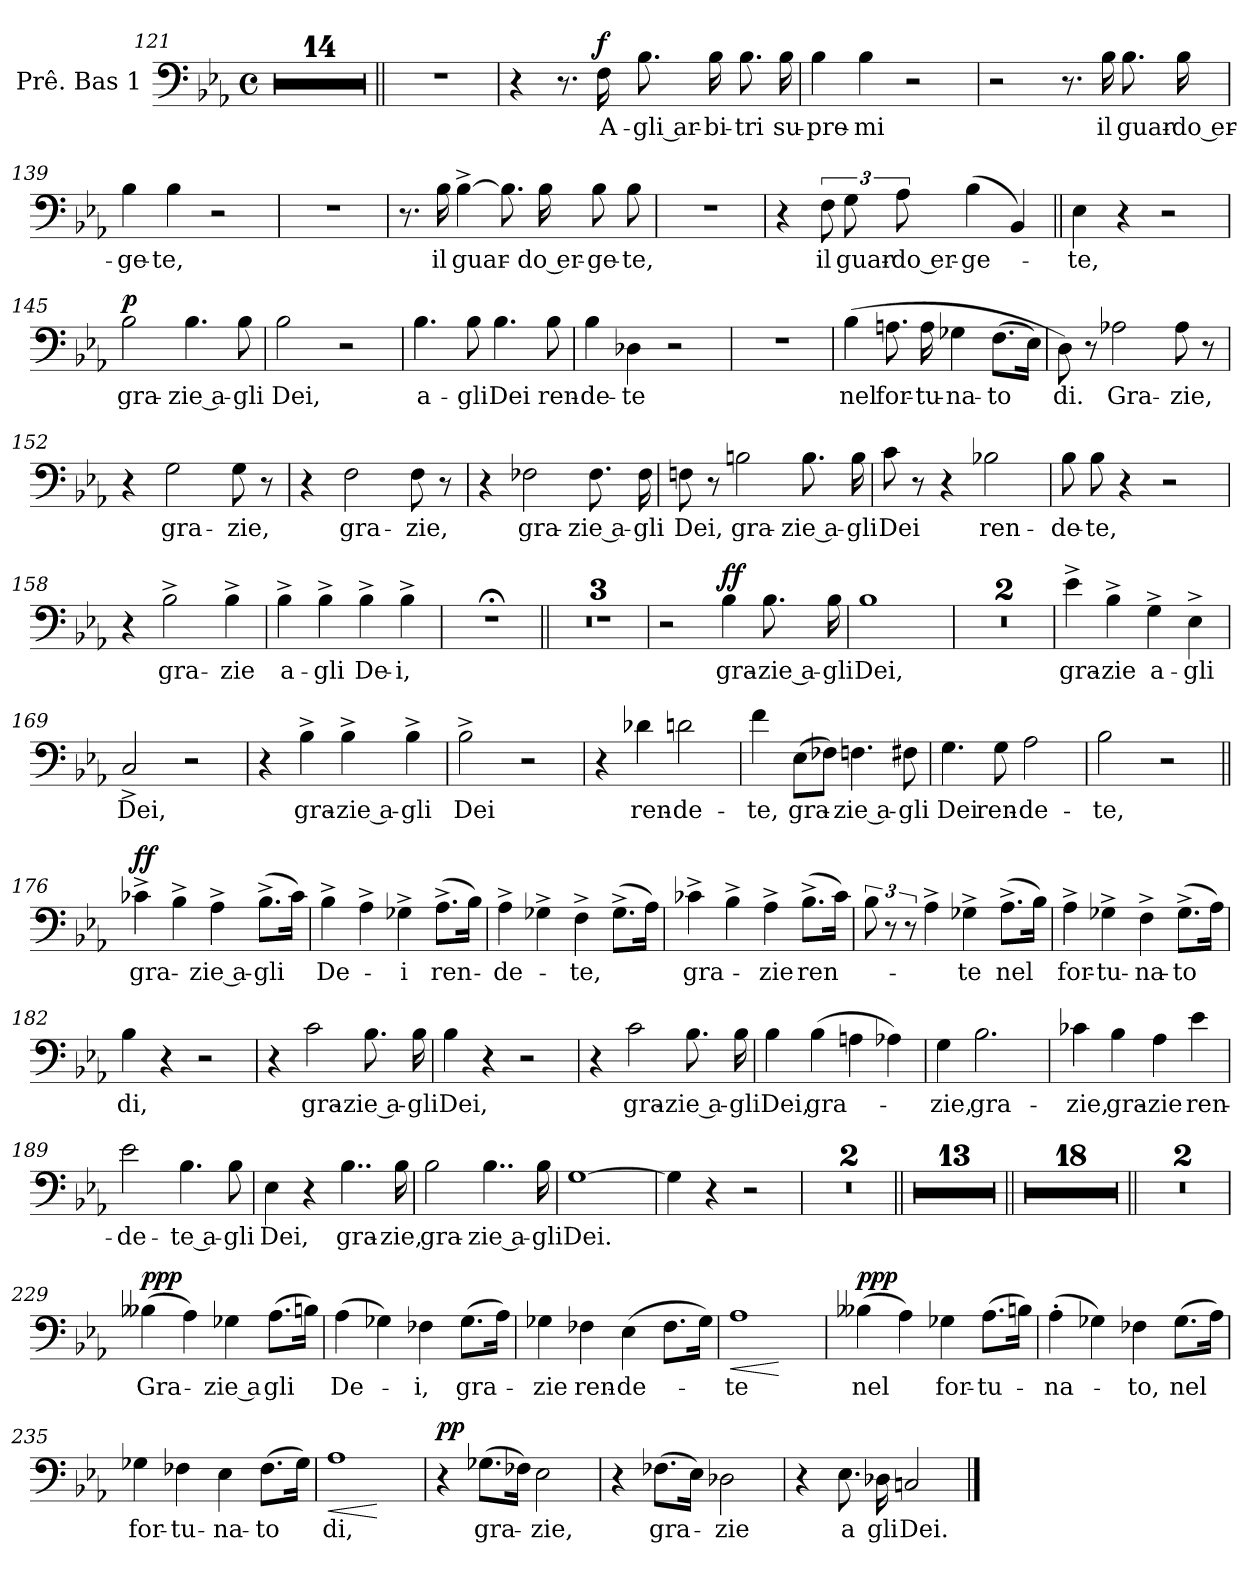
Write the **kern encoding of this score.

**kern	**text	**dynam
*part1	*part1	*part1
*staff1	*staff1	*staff1
*I"Prê. Bas 1	*	*
*I'Prê. B1	*	*
*clefF4	*	*
*k[b-e-a-]	*	*
*M4/4	*	*
*met(c)	*	*
=121	=121	=121
1r	.	.
!!LO:LB:g=z
=122	=122	=122
1r	.	.
=123	=123	=123
1r	.	.
=124	=124	=124
1r	.	.
!!LO:LB:g=z
=125	=125	=125
1r	.	.
=126	=126	=126
1r	.	.
=127	=127	=127
1r	.	.
!!LO:LB:g=z
=128	=128	=128
1r	.	.
=129	=129	=129
1r	.	.
=130	=130	=130
1r	.	.
!!LO:LB:g=z
=131	=131	=131
1r	.	.
=132	=132	=132
1r	.	.
=133	=133	=133
1r	.	.
=134	=134	=134
1r	.	.
!!LO:PB:g=z
=135||	=135||	=135||
1r	.	.
=136	=136	=136
4r	.	.
8.r	.	.
!	!LO:LY:b:color=#0055FF	!LO:DY:a
16F\	A-	f
!	!LO:LY:b:color=#0055FF	!
8.B-\	gli ar-	.
!	!LO:LY:b:color=#0055FF	!
16B-\	-bi-	.
!	!LO:LY:b:color=#0055FF	!
8.B-\	-tri	.
!	!LO:LY:b:color=#0055FF	!
16B-\	su-	.
=137	=137	=137
!	!LO:LY:b:color=#0055FF	!
4B-\	-pre-	.
!	!LO:LY:b:color=#0055FF	!
4B-\	-mi	.
2r	.	.
!!LO:PB:g=z
=138	=138	=138
2r	.	.
8.r	.	.
!	!LO:LY:b:color=#0055FF	!
16B-\	il	.
!	!LO:LY:b:color=#0055FF	!
8.B-\	guar-	.
!	!LO:LY:b:color=#0055FF	!
16B-\	do er-	.
=139	=139	=139
!	!LO:LY:b:color=#0055FF	!
4B-\	-ge-	.
!	!LO:LY:b:color=#0055FF	!
4B-\	-te,	.
2r	.	.
=140	=140	=140
1r	.	.
=141	=141	=141
8.r	.	.
!	!LO:LY:b:color=#0055FF	!
16B-\	il	.
!	!LO:LY:b:color=#0055FF	!
[4B-^\	guar-	.
8.B-\]	.	.
!	!LO:LY:b:color=#0055FF	!
16B-\	do er-	.
!	!LO:LY:b:color=#0055FF	!
8B-\	-ge-	.
!	!LO:LY:b:color=#0055FF	!
8B-\	-te,	.
!!LO:PB:g=z
=142	=142	=142
1r	.	.
=143	=143	=143
4r	.	.
!	!LO:LY:b:color=#0055FF	!
12F\	il	.
!	!LO:LY:b:color=#0055FF	!
12G\	guar-	.
!	!LO:LY:b:color=#0055FF	!
12A-\	do er-	.
!	!LO:LY:b:color=#0055FF	!
(>4B-\	-ge-	.
4BB-/)	.	.
=144||	=144||	=144||
!	!LO:LY:b:color=#0055FF	!
4E-\	-te,	.
4r	.	.
2r	.	.
!!LO:PB:g=z
=145	=145	=145
!	!LO:LY:b:color=#0055FF	!LO:DY:a
2B-\	gra-	p
!	!LO:LY:b:color=#0055FF	!
4.B-\	zie a-	.
!	!LO:LY:b:color=#0055FF	!
8B-\	-gli	.
=146	=146	=146
!	!LO:LY:b:color=#0055FF	!
2B-\	Dei,	.
2r	.	.
=147	=147	=147
!	!LO:LY:b:color=#0055FF	!
4.B-\	a-	.
!	!LO:LY:b:color=#0055FF	!
8B-\	-gli	.
!	!LO:LY:b:color=#0055FF	!
4.B-\	Dei	.
!	!LO:LY:b:color=#0055FF	!
8B-\	ren-	.
!!LO:LB:g=z
=148	=148	=148
!	!LO:LY:b:color=#0055FF	!
4B-\	-de-	.
!	!LO:LY:b:color=#0055FF	!
4D-X\	-te	.
2r	.	.
=149	=149	=149
1r	.	.
=150	=150	=150
!	!LO:LY:b:color=#0055FF	!
(>4B-\	nel	.
!	!LO:LY:b:color=#0055FF	!
8.An\	for-	.
!	!LO:LY:b:color=#0055FF	!
16A\	-tu-	.
!	!LO:LY:b:color=#0055FF	!
4G-X\	-na-	.
!	!LO:LY:b:color=#0055FF	!
(>8.F\L	-to	.
16E-\Jk)	.	.
!!LO:PB:g=z
=151	=151	=151
!	!LO:LY:b:color=#0055FF	!
8D\)	di.	.
8r	.	.
!	!LO:LY:b:color=#0055FF	!
2A-X\	Gra-	.
!	!LO:LY:b:color=#0055FF	!
8A-\	-zie,	.
8r	.	.
=152	=152	=152
4r	.	.
!	!LO:LY:b:color=#0055FF	!
2G\	gra-	.
!	!LO:LY:b:color=#0055FF	!
8G\	-zie,	.
8r	.	.
=153	=153	=153
4r	.	.
!	!LO:LY:b:color=#0055FF	!
2F\	gra-	.
!	!LO:LY:b:color=#0055FF	!
8F\	-zie,	.
8r	.	.
=154	=154	=154
4r	.	.
!	!LO:LY:b:color=#0055FF	!
2F-X\	gra-	.
!	!LO:LY:b:color=#0055FF	!
8.F-\	zie a-	.
!	!LO:LY:b:color=#0055FF	!
16F-\	-gli	.
!!LO:PB:g=z
=155	=155	=155
!	!LO:LY:b:color=#0055FF	!
8Fn\	Dei,	.
8r	.	.
!	!LO:LY:b:color=#0055FF	!
2Bn\	gra-	.
!	!LO:LY:b:color=#0055FF	!
8.B\	zie a-	.
!	!LO:LY:b:color=#0055FF	!
16B\	-gli	.
=156	=156	=156
!	!LO:LY:b:color=#0055FF	!
8c\	Dei	.
8r	.	.
4r	.	.
!	!LO:LY:b:color=#0055FF	!
2B-X\	ren-	.
=157	=157	=157
!	!LO:LY:b:color=#0055FF	!
8B-\	-de-	.
!	!LO:LY:b:color=#0055FF	!
8B-\	-te,	.
4r	.	.
2r	.	.
=158	=158	=158
4r	.	.
!	!LO:LY:b:color=#0055FF	!
2B-^\	gra-	.
!	!LO:LY:b:color=#0055FF	!
4B-^\	-zie	.
=159	=159	=159
!	!LO:LY:b:color=#0055FF	!
4B-^\	a-	.
!	!LO:LY:b:color=#0055FF	!
4B-^\	-gli	.
!	!LO:LY:b:color=#0055FF	!
4B-^\	De-	.
!	!LO:LY:b:color=#0055FF	!
4B-^\	-i,	.
=160	=160	=160
1r;<	.	.
!!LO:PB:g=z
=161||	=161||	=161||
1r	.	.
=162	=162	=162
1r	.	.
=163	=163	=163
1r	.	.
=164	=164	=164
2r	.	.
!	!LO:LY:b:color=#0055FF	!LO:DY:a
4B-\	gra-	ff
!	!LO:LY:b:color=#0055FF	!
8.B-\	zie a-	.
!	!LO:LY:b:color=#0055FF	!
16B-\	-gli	.
!!LO:PB:g=z
=165	=165	=165
!	!LO:LY:b:color=#0055FF	!
1B-	Dei,	.
=166	=166	=166
1r	.	.
=167	=167	=167
1r	.	.
=168	=168	=168
!	!LO:LY:b:color=#0055FF	!
4e-^\	gra-	.
!	!LO:LY:b:color=#0055FF	!
4B-^\	-zie	.
!	!LO:LY:b:color=#0055FF	!
4G^\	a-	.
!	!LO:LY:b:color=#0055FF	!
4E-^\	-gli	.
!!LO:PB:g=z
=169	=169	=169
!	!LO:LY:b:color=#0055FF	!
2C^/	Dei,	.
2r	.	.
=170	=170	=170
4r	.	.
!	!LO:LY:b:color=#0055FF	!
4B-^\	gra-	.
!	!LO:LY:b:color=#0055FF	!
4B-^\	zie a-	.
!	!LO:LY:b:color=#0055FF	!
4B-^\	-gli	.
=171	=171	=171
!	!LO:LY:b:color=#0055FF	!
2B-^\	Dei	.
2r	.	.
=172	=172	=172
4r	.	.
!	!LO:LY:b:color=#0055FF	!
4d-X\	ren-	.
!	!LO:LY:b:color=#0055FF	!
2dn\	-de-	.
!!LO:PB:g=z
=173	=173	=173
!	!LO:LY:b:color=#0055FF	!
4f\	-te,	.
!	!LO:LY:b:color=#0055FF	!
(>8E-\L	gra-	.
8F-X\J)	.	.
!	!LO:LY:b:color=#0055FF	!
4.Fn\	zie a-	.
!	!LO:LY:b:color=#0055FF	!
8F#X\	-gli	.
=174	=174	=174
!	!LO:LY:b:color=#0055FF	!
4.G\	Dei	.
!	!LO:LY:b:color=#0055FF	!
8G\	ren-	.
!	!LO:LY:b:color=#0055FF	!
2A-\	-de-	.
=175	=175	=175
!	!LO:LY:b:color=#0055FF	!
2B-\	-te,	.
2r	.	.
!!LO:PB:g=z
=176||	=176||	=176||
!	!LO:LY:b:color=#0055FF	!LO:DY:a
4c-X^\	gra-	ff
4B-^\	.	.
!	!LO:LY:b:color=#0055FF	!
4A-^\	zie a-	.
!	!LO:LY:b:color=#0055FF	!
(>8.B-^\L	-gli	.
16c-\Jk)	.	.
=177	=177	=177
!	!LO:LY:b:color=#0055FF	!
4B-^\	De-	.
4A-^\	.	.
!	!LO:LY:b:color=#0055FF	!
4G-X^\	-i	.
!	!LO:LY:b:color=#0055FF	!
(>8.A-^\L	ren-	.
16B-\Jk)	.	.
=178	=178	=178
!	!LO:LY:b:color=#0055FF	!
4A-^\	-de-	.
4G-X^\	.	.
!	!LO:LY:b:color=#0055FF	!
4F^\	-te,	.
(>8.G-^\L	.	.
16A-\Jk)	.	.
=179	=179	=179
!	!LO:LY:b:color=#0055FF	!
4c-X^\	gra-	.
4B-^\	.	.
!	!LO:LY:b:color=#0055FF	!
4A-^\	-zie	.
!	!LO:LY:b:color=#0055FF	!
(>8.B-^\L	ren-	.
16c-\Jk)	.	.
!!LO:PB:g=z
=180	=180	=180
12B-\	.	.
12r	.	.
12r	.	.
4A-^\	.	.
!	!LO:LY:b:color=#0055FF	!
4G-X^\	-te	.
!	!LO:LY:b:color=#0055FF	!
(>8.A-^\L	nel	.
16B-\Jk)	.	.
=181	=181	=181
!	!LO:LY:b:color=#0055FF	!
4A-^\	for-	.
!	!LO:LY:b:color=#0055FF	!
4G-X^\	-tu-	.
!	!LO:LY:b:color=#0055FF	!
4F^\	-na-	.
!	!LO:LY:b:color=#0055FF	!
(>8.G-^\L	-to	.
16A-\Jk)	.	.
=182	=182	=182
!	!LO:LY:b:color=#0055FF	!
4B-\	di,	.
4r	.	.
2r	.	.
=183	=183	=183
4r	.	.
!	!LO:LY:b:color=#0055FF	!
2c\	gra-	.
!	!LO:LY:b:color=#0055FF	!
8.B-\	zie a-	.
!	!LO:LY:b:color=#0055FF	!
16B-\	-gli	.
!!LO:PB:g=z
=184	=184	=184
!	!LO:LY:b:color=#0055FF	!
4B-\	Dei,	.
4r	.	.
2r	.	.
=185	=185	=185
4r	.	.
!	!LO:LY:b:color=#0055FF	!
2c\	gra-	.
!	!LO:LY:b:color=#0055FF	!
8.B-\	zie a-	.
!	!LO:LY:b:color=#0055FF	!
16B-\	-gli	.
=186	=186	=186
!	!LO:LY:b:color=#0055FF	!
4B-\	Dei,	.
!	!LO:LY:b:color=#0055FF	!
(>4B-\	gra-	.
4An\	.	.
4A-X\)	.	.
!!LO:PB:g=z
=187	=187	=187
!	!LO:LY:b:color=#0055FF	!
4G\	-zie,	.
!	!LO:LY:b:color=#0055FF	!
2.B-\	gra-	.
=188	=188	=188
!	!LO:LY:b:color=#0055FF	!
4c-X\	-zie,	.
!	!LO:LY:b:color=#0055FF	!
4B-\	gra-	.
!	!LO:LY:b:color=#0055FF	!
4A-\	-zie	.
!	!LO:LY:b:color=#0055FF	!
4e-\	ren-	.
=189	=189	=189
!	!LO:LY:b:color=#0055FF	!
2e-\	-de-	.
!	!LO:LY:b:color=#0055FF	!
4.B-\	te a-	.
!	!LO:LY:b:color=#0055FF	!
8B-\	-gli	.
!!LO:PB:g=z
=190	=190	=190
!	!LO:LY:b:color=#0055FF	!
4E-\	Dei,	.
4r	.	.
!	!LO:LY:b:color=#0055FF	!
4..B-\	gra-	.
!	!LO:LY:b:color=#0055FF	!
16B-\	-zie,	.
=191	=191	=191
!	!LO:LY:b:color=#0055FF	!
2B-\	gra-	.
!	!LO:LY:b:color=#0055FF	!
4..B-\	zie a-	.
!	!LO:LY:b:color=#0055FF	!
16B-\	-gli	.
=192	=192	=192
!	!LO:LY:b:color=#0055FF	!
[1G	Dei.	.
=193	=193	=193
4G\]	.	.
4r	.	.
2r	.	.
!!LO:PB:g=z
=194	=194	=194
1r	.	.
=195	=195	=195
1r	.	.
=196||	=196||	=196||
1r	.	.
=197	=197	=197
1r	.	.
!!LO:LB:g=z
=198	=198	=198
1r	.	.
=199	=199	=199
1r	.	.
=200	=200	=200
1r	.	.
=201	=201	=201
1r	.	.
!!LO:LB:g=z
=202	=202	=202
1r	.	.
=203	=203	=203
1r	.	.
=204	=204	=204
1r	.	.
=205	=205	=205
1r	.	.
!!LO:LB:g=z
=206	=206	=206
1r	.	.
=207	=207	=207
1r	.	.
=208	=208	=208
1r	.	.
=209||	=209||	=209||
1r	.	.
!!LO:LB:g=z
=210	=210	=210
1r	.	.
=211	=211	=211
1r	.	.
=212	=212	=212
1r	.	.
!!LO:PB:g=z
=213	=213	=213
1r	.	.
=214	=214	=214
1r	.	.
=215	=215	=215
1r	.	.
=216	=216	=216
1r	.	.
!!LO:LB:g=z
=217	=217	=217
1r	.	.
=218	=218	=218
1r	.	.
=219	=219	=219
1r	.	.
=220	=220	=220
1r	.	.
!!LO:LB:g=z
=221	=221	=221
1r	.	.
=222	=222	=222
1r	.	.
=223	=223	=223
1r	.	.
=224	=224	=224
1r	.	.
!!LO:LB:g=z
=225	=225	=225
1r	.	.
=226	=226	=226
1r	.	.
=227||	=227||	=227||
1r	.	.
=228	=228	=228
1r	.	.
!!LO:PB:g=z
=229	=229	=229
!	!LO:LY:b:color=#0055FF	!LO:DY:a
(>4B--X\	Gra-	ppp
4A-\)	.	.
!	!LO:LY:b:color=#0055FF	!
4G-X\	-zie a	.
!	!LO:LY:b:color=#0055FF	!
(>8.A-\L	gli	.
16Bn\Jk)	.	.
=230	=230	=230
!	!LO:LY:b:color=#0055FF	!
(>4A-\	De-	.
4G-X\)	.	.
!	!LO:LY:b:color=#0055FF	!
4F-X\	-i,	.
!	!LO:LY:b:color=#0055FF	!
(>8.G-\L	gra-	.
16A-\Jk)	.	.
=231	=231	=231
!	!LO:LY:b:color=#0055FF	!
4G-X\	-zie	.
!	!LO:LY:b:color=#0055FF	!
4F-X\	ren-	.
!	!LO:LY:b:color=#0055FF	!
(>4E-\	-de-	.
8.F-\L	.	.
16G-\Jk)	.	.
=232	=232	=232
!	!LO:LY:b:color=#0055FF	!LO:HP:b
1A-	-te	<
.	.	[
!!LO:PB:g=z
=233	=233	=233
!	!LO:LY:b:color=#0055FF	!LO:DY:a
(>4B--X\	nel	ppp
4A-\)	.	.
!	!LO:LY:b:color=#0055FF	!
4G-X\	for-	.
!	!LO:LY:b:color=#0055FF	!
(>8.A-\L	-tu-	.
16Bn\Jk)	.	.
=234	=234	=234
!	!LO:LY:b:color=#0055FF	!
(>4A-'\	-na-	.
4G-X\)	.	.
!	!LO:LY:b:color=#0055FF	!
4F-X\	-to,	.
!	!LO:LY:b:color=#0055FF	!
(>8.G-\L	nel	.
16A-\Jk)	.	.
=235	=235	=235
!	!LO:LY:b:color=#0055FF	!
4G-X\	for-	.
!	!LO:LY:b:color=#0055FF	!
4F-X\	-tu-	.
!	!LO:LY:b:color=#0055FF	!
4E-\	-na-	.
!	!LO:LY:b:color=#0055FF	!
(>8.F-\L	-to	.
16G-\Jk)	.	.
=236	=236	=236
!	!LO:LY:b:color=#0055FF	!LO:HP:b
1A-	di,	<
.	.	[
!!LO:LB:g=z
=237	=237	=237
!	!	!LO:DY:a
4r	.	pp
!	!LO:LY:b:color=#0055FF	!
(>8.G-X\L	gra-	.
16F-X\Jk)	.	.
!	!LO:LY:b:color=#0055FF	!
2E-\	-zie,	.
=238	=238	=238
4r	.	.
!	!LO:LY:b:color=#0055FF	!
(>8.F-X\L	gra-	.
16E-\Jk)	.	.
!	!LO:LY:b:color=#0055FF	!
2D-X\	-zie	.
=239	=239	=239
4r	.	.
!	!LO:LY:b:color=#0055FF	!
8.E-\	a	.
!	!LO:LY:b:color=#0055FF	!
16D-X\	gli	.
!	!LO:LY:b:color=#0055FF	!
2Cn/	Dei.	.
==	==	==
*-	*-	*-
